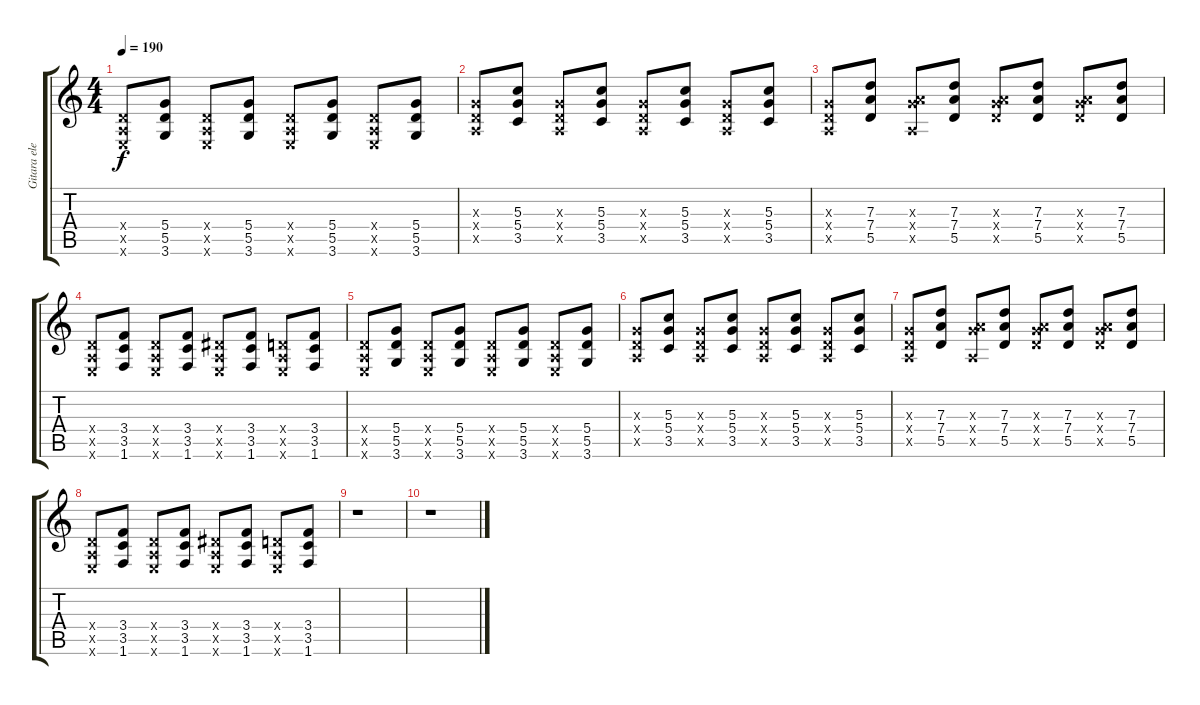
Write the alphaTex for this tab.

\track ("Gitara elektryczna (II)" "Gitara ele") {instrument distortionguitar}
\staff {score tabs}
\tuning (E4 B3 G3 D3 A2 E2) {hide}
\ts (4 4)
\tempo 190
\clef g2
\ks c
(0.4{x} 0.5{x} 0.6{x}).8{dy f} (5.4 5.5 3.6).8 (0.4{x} 0.5{x} 0.6{x}).8 (5.4 5.5 3.6).8 (0.4{x} 0.5{x} 0.6{x}).8 (5.4 5.5 3.6).8 (0.4{x} 0.5{x} 0.6{x}).8 (5.4 5.5 3.6).8 |
(0.3{x} 0.4{x} 0.5{x}).8 (5.3 5.4 3.5).8 (0.3{x} 0.4{x} 0.5{x}).8 (5.3 5.4 3.5).8 (0.3{x} 0.4{x} 0.5{x}).8 (5.3 5.4 3.5).8 (0.3{x} 0.4{x} 0.5{x}).8 (5.3 5.4 3.5).8 |
(0.3{x} 0.4{x} 0.5{x}).8 (7.3 7.4 5.5).8 (0.3{x} 7.4{x} 0.5{x}).8 (7.3 7.4 5.5).8 (0.3{x} 7.4{x} 5.5{x}).8 (7.3 7.4 5.5).8 (0.3{x} 7.4{x} 5.5{x}).8 (7.3 7.4 5.5).8 |
(0.4{x} 0.5{x} 0.6{x}).8 (3.4 3.5 1.6).8 (0.4{x} 0.5{x} 0.6{x}).8 (3.4 3.5 1.6).8 (1.4{x} 0.5{x} 0.6{x}).8 (3.4 3.5 1.6).8 (0.4{x} 0.5{x} 0.6{x}).8 (3.4 3.5 1.6).8 |
(0.4{x} 0.5{x} 0.6{x}).8 (5.4 5.5 3.6).8 (0.4{x} 0.5{x} 0.6{x}).8 (5.4 5.5 3.6).8 (0.4{x} 0.5{x} 0.6{x}).8 (5.4 5.5 3.6).8 (0.4{x} 0.5{x} 0.6{x}).8 (5.4 5.5 3.6).8 |
(0.3{x} 0.4{x} 0.5{x}).8 (5.3 5.4 3.5).8 (0.3{x} 0.4{x} 0.5{x}).8 (5.3 5.4 3.5).8 (0.3{x} 0.4{x} 0.5{x}).8 (5.3 5.4 3.5).8 (0.3{x} 0.4{x} 0.5{x}).8 (5.3 5.4 3.5).8 |
(0.3{x} 0.4{x} 0.5{x}).8 (7.3 7.4 5.5).8 (0.3{x} 7.4{x} 0.5{x}).8 (7.3 7.4 5.5).8 (0.3{x} 7.4{x} 5.5{x}).8 (7.3 7.4 5.5).8 (0.3{x} 7.4{x} 5.5{x}).8 (7.3 7.4 5.5).8 |
(0.4{x} 0.5{x} 0.6{x}).8 (3.4 3.5 1.6).8 (0.4{x} 0.5{x} 0.6{x}).8 (3.4 3.5 1.6).8 (1.4{x} 0.5{x} 0.6{x}).8 (3.4 3.5 1.6).8 (0.4{x} 0.5{x} 0.6{x}).8 (3.4 3.5 1.6).8 |
r.1 |
r.1
